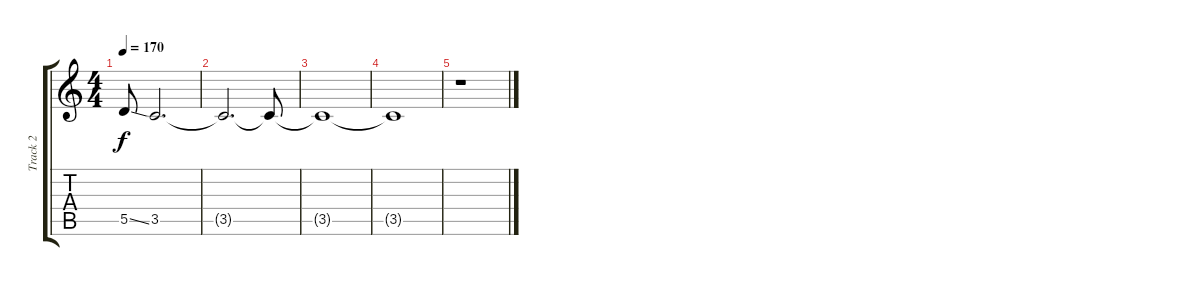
\track ("Track 2" "Track 2") {instrument overdrivenguitar}
\staff {score tabs}
\tuning (E4 B3 G3 D3 A2 E2) {hide}
\ts (4 4)
\tempo 170
\clef g2
\ks c
5.5{ss}.8{dy f} 3.5.2{d} |
3.5{t}.2{d} 3.5{t}.8 |
3.5{t}.1 |
3.5{t}.1 |
r.1
